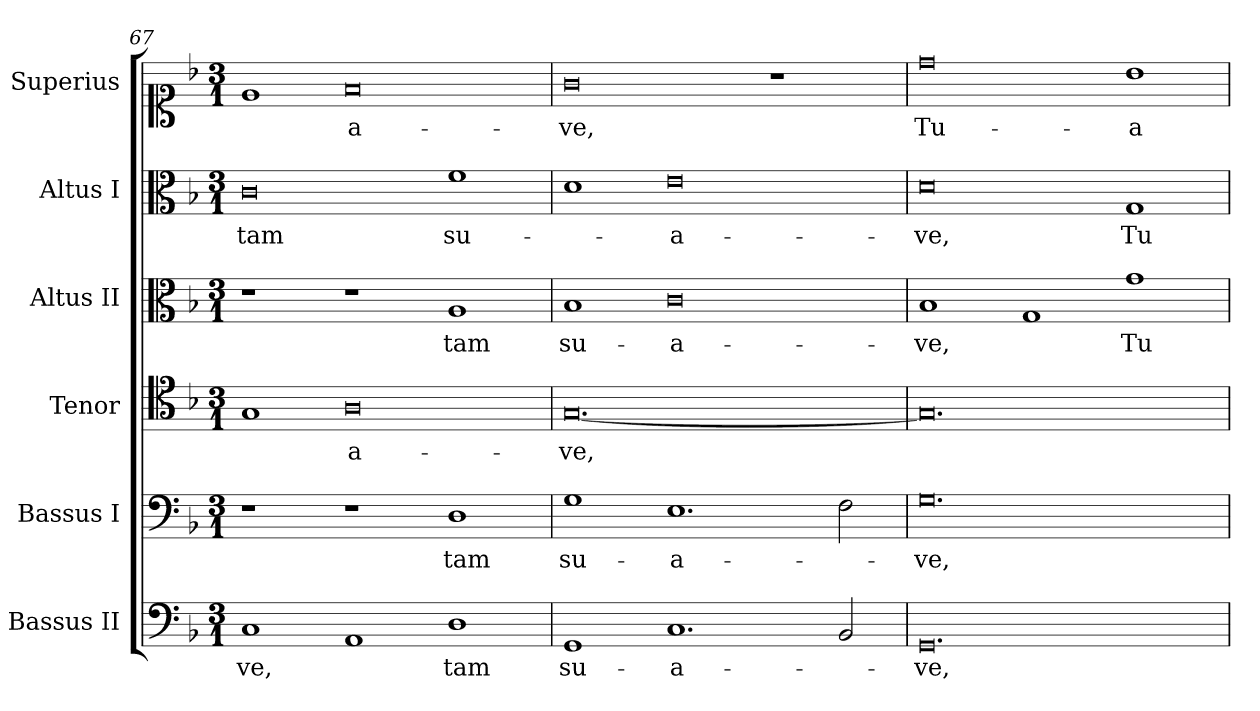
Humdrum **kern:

**kern	**text	**kern	**text	**kern	**text	**kern	**text	**kern	**text	**kern	**text
*part6	*part6	*part5	*part5	*part4	*part4	*part3	*part3	*part2	*part2	*part1	*part1
*staff6	*staff6	*staff5	*staff5	*staff4	*staff4	*staff3	*staff3	*staff2	*staff2	*staff1	*staff1
*I"Bassus II	*	*I"Bassus I	*	*I"Tenor	*	*I"Altus II	*	*I"Altus I	*	*I"Superius	*
*I'B. II	*	*I'B.  I	*	*I'T.	*	*I'A. II	*	*I'A. I	*	*I'S.	*
!!LO:LB:g=z
*clefF4	*	*clefF4	*	*clefC4	*	*clefC3	*	*clefC3	*	*clefC1	*
*k[b-]	*	*k[b-]	*	*k[b-]	*	*k[b-]	*	*k[b-]	*	*k[b-]	*
*F:	*	*F:	*	*F:	*	*F:	*	*F:	*	*F:	*
*M3/1	*	*M3/1	*	*M3/1	*	*M3/1	*	*M3/1	*	*M3/1	*
=67	=67	=67	=67	=67	=67	=67	=67	=67	=67	=67	=67
1C	-ve,	1r	.	1G	.	1r	.	0c	tam	1e	.
1AA	.	1r	.	0A	-a-	1r	.	.	.	0f	-a-
1D	tam	1D	tam	.	.	1A	tam	1f	su-	.	.
=68	=68	=68	=68	=68	=68	=68	=68	=68	=68	=68	=68
1GG	su-	1G	su-	[0.G	-ve,	1B-	su-	1d	.	0g	-ve,
1.C	-a-	1.E	-a-	.	.	0c	-a-	0e	-a-	.	.
.	.	.	.	.	.	.	.	.	.	1r	.
2BB-/	.	2F\	.	.	.	.	.	.	.	.	.
=69	=69	=69	=69	=69	=69	=69	=69	=69	=69	=69	=69
0.GG	-ve,	0.G	-ve,	0.G]	.	1B-	-ve,	0d	-ve,	0dd	Tu-
.	.	.	.	.	.	1G	.	.	.	.	.
.	.	.	.	.	.	1g	Tu-	1G	Tu-	1b-	-a
=	=	=	=	=	=	=	=	=	=	=	=
*-	*-	*-	*-	*-	*-	*-	*-	*-	*-	*-	*-
